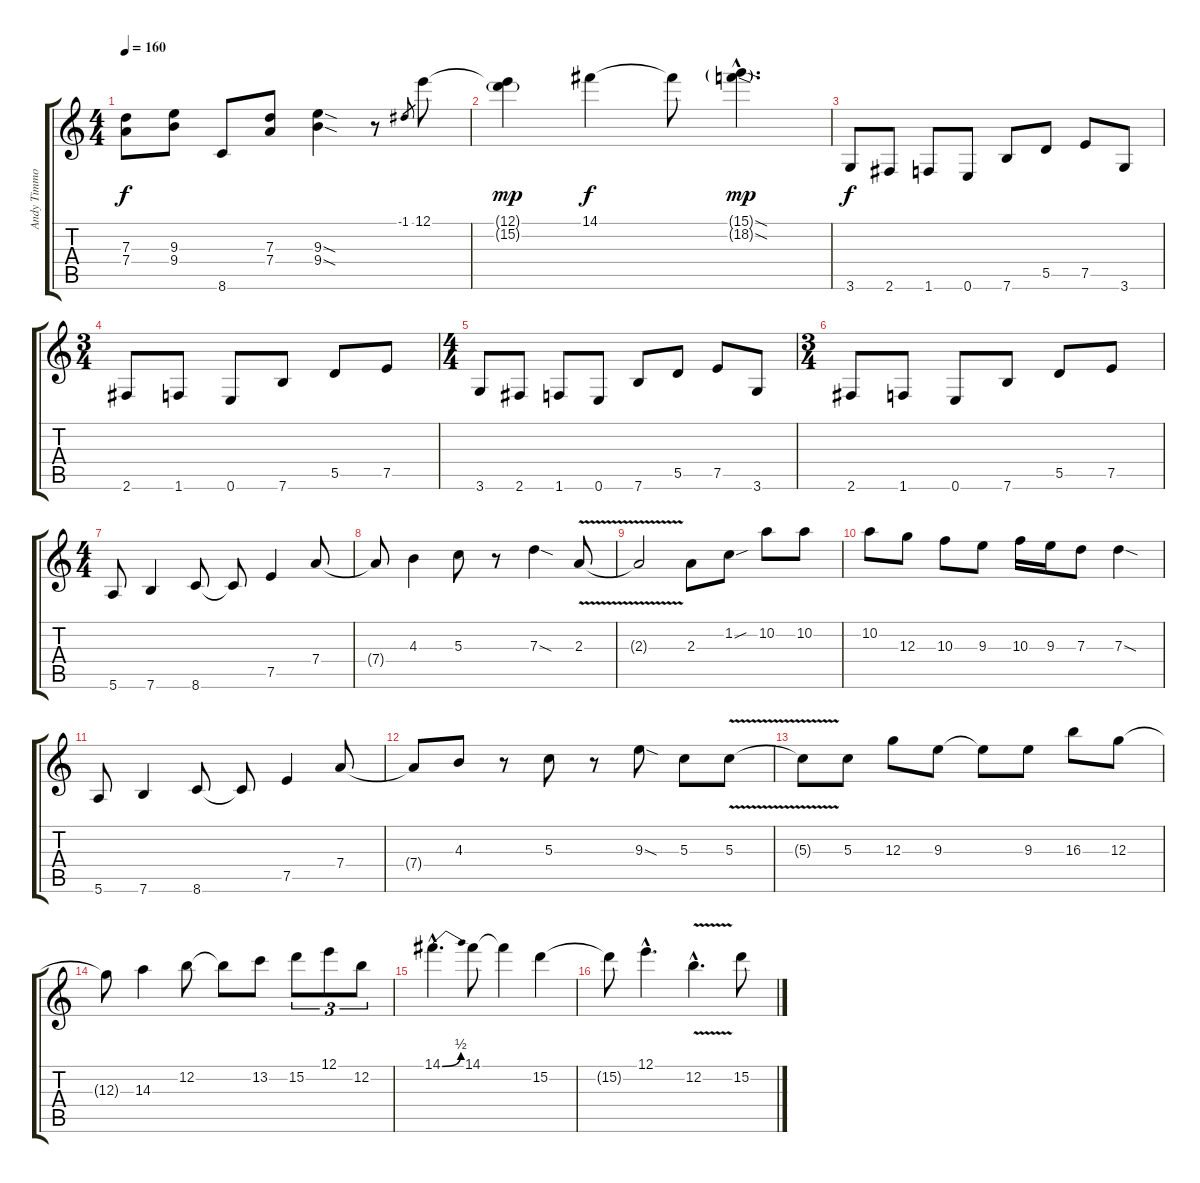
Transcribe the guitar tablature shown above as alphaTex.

\track ("Andy Timmons" "Andy Timmo") {instrument distortionguitar}
\staff {score tabs}
\tuning (E4 B3 G3 D3 A2 E2) {hide}
\ts (4 4)
\tempo 160
\clef g2
\ks c
(7.3 7.4).8{dy f} (9.3 9.4).8 8.6.8 (7.3 7.4).8 (9.3{sod} 9.4{sod}).4 r.8 -1.1.8{gr} 12.1.8 |
(12.1{t} 15.2{g}).4{dy mp} 14.1.4{dy f} 14.1{t}.8 (15.1{sod g hac} 18.2{sod g hac}).4{d dy mp} |
3.6.8{dy f} 2.6.8 1.6.8 0.6.8 7.6.8 5.5.8 7.5.8 3.6.8 |
\ts (3 4)
2.6.8 1.6.8 0.6.8 7.6.8 5.5.8 7.5.8 |
\ts (4 4)
3.6.8 2.6.8 1.6.8 0.6.8 7.6.8 5.5.8 7.5.8 3.6.8 |
\ts (3 4)
2.6.8 1.6.8 0.6.8 7.6.8 5.5.8 7.5.8 |
\ts (4 4)
5.6.8 7.6.4 8.6.8 8.6{t}.8 7.5.4 7.4.8 |
7.4{t}.8 4.3.4 5.3.8 r.8 7.3{sod}.4 2.3{v}.8 |
2.3{t}.2 2.3.8 1.2{sou}.8 10.2.8 10.2.8 |
10.2.8 12.3.8 10.3.8 9.3.8 10.3.16 9.3.16 7.3.8 7.3{sod}.4 |
5.6.8 7.6.4 8.6.8 8.6{t}.8 7.5.4 7.4.8 |
7.4{t}.8 4.3.8 r.8 5.3.8 r.8 9.3{sod}.8 5.3.8 5.3{v}.8 |
5.3{t}.8 5.3.8 12.3.8 9.3.8 9.3{t}.8 9.3.8 16.3.8 12.3.8 |
12.3{t}.8 14.3.4 12.2.8 12.2{t}.8 13.2.8 15.2.8{tu (3 2)} 12.1.8{tu (3 2)} 12.2.8{tu (3 2)} |
14.1{be (bend 0 0 60 2) hac}.4{d} 14.1.8 14.1{t}.4 15.2.4 |
15.2{t}.8 12.1{hac}.4{d} 12.2{v hac}.4{d} 15.2.8
